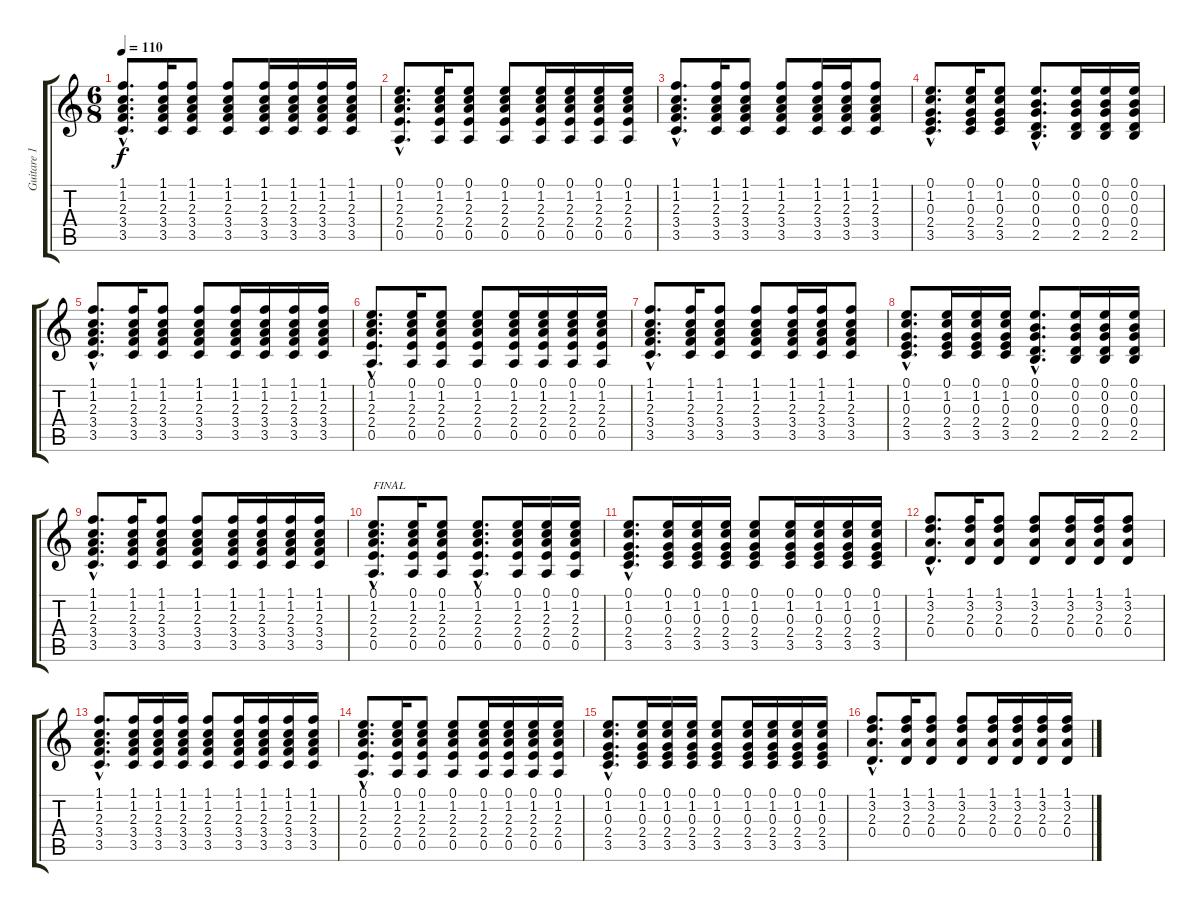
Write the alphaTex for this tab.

\track ("Guitare 1" "Guitare 1") {instrument acousticguitarnylon}
\staff {score tabs}
\tuning (E4 B3 G3 D3 A2 E2) {hide}
\ts (6 8)
\tempo 110
\clef g2
\ks c
(1.1{hac} 1.2{hac} 2.3{hac} 3.4{hac} 3.5{hac}).8{d dy f} (1.1 1.2 2.3 3.4 3.5).16 (1.1 1.2 2.3 3.4 3.5).8 (1.1 1.2 2.3 3.4 3.5).8 (1.1 1.2 2.3 3.4 3.5).16 (1.1 1.2 2.3 3.4 3.5).16 (1.1 1.2 2.3 3.4 3.5).16 (1.1 1.2 2.3 3.4 3.5).16 |
(0.1{hac} 1.2{hac} 2.3{hac} 2.4{hac} 0.5{hac}).8{d} (0.1 1.2 2.3 2.4 0.5).16 (0.1 1.2 2.3 2.4 0.5).8 (0.1 1.2 2.3 2.4 0.5).8 (0.1 1.2 2.3 2.4 0.5).16 (0.1 1.2 2.3 2.4 0.5).16 (0.1 1.2 2.3 2.4 0.5).16 (0.1 1.2 2.3 2.4 0.5).16 |
(1.1{hac} 1.2{hac} 2.3{hac} 3.4{hac} 3.5{hac}).8{d} (1.1 1.2 2.3 3.4 3.5).16 (1.1 1.2 2.3 3.4 3.5).8 (1.1 1.2 2.3 3.4 3.5).8 (1.1 1.2 2.3 3.4 3.5).16 (1.1 1.2 2.3 3.4 3.5).16 (1.1 1.2 2.3 3.4 3.5).8 |
(0.1{hac} 1.2{hac} 0.3{hac} 2.4{hac} 3.5{hac}).8{d} (0.1 1.2 0.3 2.4 3.5).16 (0.1 1.2 0.3 2.4 3.5).8 (0.1{hac} 0.2{hac} 0.3{hac} 0.4{hac} 2.5{hac}).8{d} (0.1 0.2 0.3 0.4 2.5).16 (0.1 0.2 0.3 0.4 2.5).16 (0.1 0.2 0.3 0.4 2.5).16 |
(1.1{hac} 1.2{hac} 2.3{hac} 3.4{hac} 3.5{hac}).8{d} (1.1 1.2 2.3 3.4 3.5).16 (1.1 1.2 2.3 3.4 3.5).8 (1.1 1.2 2.3 3.4 3.5).8 (1.1 1.2 2.3 3.4 3.5).16 (1.1 1.2 2.3 3.4 3.5).16 (1.1 1.2 2.3 3.4 3.5).16 (1.1 1.2 2.3 3.4 3.5).16 |
(0.1{hac} 1.2{hac} 2.3{hac} 2.4{hac} 0.5{hac}).8{d} (0.1 1.2 2.3 2.4 0.5).16 (0.1 1.2 2.3 2.4 0.5).8 (0.1 1.2 2.3 2.4 0.5).8 (0.1 1.2 2.3 2.4 0.5).16 (0.1 1.2 2.3 2.4 0.5).16 (0.1 1.2 2.3 2.4 0.5).16 (0.1 1.2 2.3 2.4 0.5).16 |
(1.1{hac} 1.2{hac} 2.3{hac} 3.4{hac} 3.5{hac}).8{d} (1.1 1.2 2.3 3.4 3.5).16 (1.1 1.2 2.3 3.4 3.5).8 (1.1 1.2 2.3 3.4 3.5).8 (1.1 1.2 2.3 3.4 3.5).16 (1.1 1.2 2.3 3.4 3.5).16 (1.1 1.2 2.3 3.4 3.5).8 |
(0.1{hac} 1.2{hac} 0.3{hac} 2.4{hac} 3.5{hac}).8{d} (0.1 1.2 0.3 2.4 3.5).16 (0.1 1.2 0.3 2.4 3.5).16 (0.1 1.2 0.3 2.4 3.5).16 (0.1{hac} 0.2{hac} 0.3{hac} 0.4{hac} 2.5{hac}).8{d} (0.1 0.2 0.3 0.4 2.5).16 (0.1 0.2 0.3 0.4 2.5).16 (0.1 0.2 0.3 0.4 2.5).16 |
(1.1{hac} 1.2{hac} 2.3{hac} 3.4{hac} 3.5{hac}).8{d} (1.1 1.2 2.3 3.4 3.5).16 (1.1 1.2 2.3 3.4 3.5).8 (1.1 1.2 2.3 3.4 3.5).8 (1.1 1.2 2.3 3.4 3.5).16 (1.1 1.2 2.3 3.4 3.5).16 (1.1 1.2 2.3 3.4 3.5).16 (1.1 1.2 2.3 3.4 3.5).16 |
(0.1{hac} 1.2{hac} 2.3{hac} 2.4{hac} 0.5{hac}).8{d txt "FINAL"} (0.1 1.2 2.3 2.4 0.5).16 (0.1 1.2 2.3 2.4 0.5).8 (0.1{hac} 1.2{hac} 2.3{hac} 2.4{hac} 0.5{hac}).8{d} (0.1 1.2 2.3 2.4 0.5).16 (0.1 1.2 2.3 2.4 0.5).16 (0.1 1.2 2.3 2.4 0.5).16 |
(0.1{hac} 1.2{hac} 0.3{hac} 2.4{hac} 3.5{hac}).8{d} (0.1 1.2 0.3 2.4 3.5).16 (0.1 1.2 0.3 2.4 3.5).16 (0.1 1.2 0.3 2.4 3.5).16 (0.1 1.2 0.3 2.4 3.5).8 (0.1 1.2 0.3 2.4 3.5).16 (0.1 1.2 0.3 2.4 3.5).16 (0.1 1.2 0.3 2.4 3.5).16 (0.1 1.2 0.3 2.4 3.5).16 |
(1.1{hac} 3.2{hac} 2.3{hac} 0.4{hac}).8{d} (1.1 3.2 2.3 0.4).16 (1.1 3.2 2.3 0.4).8 (1.1 3.2 2.3 0.4).8 (1.1 3.2 2.3 0.4).16 (1.1 3.2 2.3 0.4).16 (1.1 3.2 2.3 0.4).8 |
(1.1{hac} 1.2{hac} 2.3{hac} 3.4{hac} 3.5{hac}).8{d} (1.1 1.2 2.3 3.4 3.5).16 (1.1 1.2 2.3 3.4 3.5).16 (1.1 1.2 2.3 3.4 3.5).16 (1.1 1.2 2.3 3.4 3.5).8 (1.1 1.2 2.3 3.4 3.5).16 (1.1 1.2 2.3 3.4 3.5).16 (1.1 1.2 2.3 3.4 3.5).16 (1.1 1.2 2.3 3.4 3.5).16 |
(0.1{hac} 1.2{hac} 2.3{hac} 2.4{hac} 0.5{hac}).8{d} (0.1 1.2 2.3 2.4 0.5).16 (0.1 1.2 2.3 2.4 0.5).8 (0.1 1.2 2.3 2.4 0.5).8 (0.1 1.2 2.3 2.4 0.5).16 (0.1 1.2 2.3 2.4 0.5).16 (0.1 1.2 2.3 2.4 0.5).16 (0.1 1.2 2.3 2.4 0.5).16 |
(0.1{hac} 1.2{hac} 0.3{hac} 2.4{hac} 3.5{hac}).8{d} (0.1 1.2 0.3 2.4 3.5).16 (0.1 1.2 0.3 2.4 3.5).16 (0.1 1.2 0.3 2.4 3.5).16 (0.1 1.2 0.3 2.4 3.5).8 (0.1 1.2 0.3 2.4 3.5).16 (0.1 1.2 0.3 2.4 3.5).16 (0.1 1.2 0.3 2.4 3.5).16 (0.1 1.2 0.3 2.4 3.5).16 |
(1.1{hac} 3.2{hac} 2.3{hac} 0.4{hac}).8{d} (1.1 3.2 2.3 0.4).16 (1.1 3.2 2.3 0.4).8 (1.1 3.2 2.3 0.4).8 (1.1 3.2 2.3 0.4).16 (1.1 3.2 2.3 0.4).16 (1.1 3.2 2.3 0.4).16 (1.1 3.2 2.3 0.4).16
